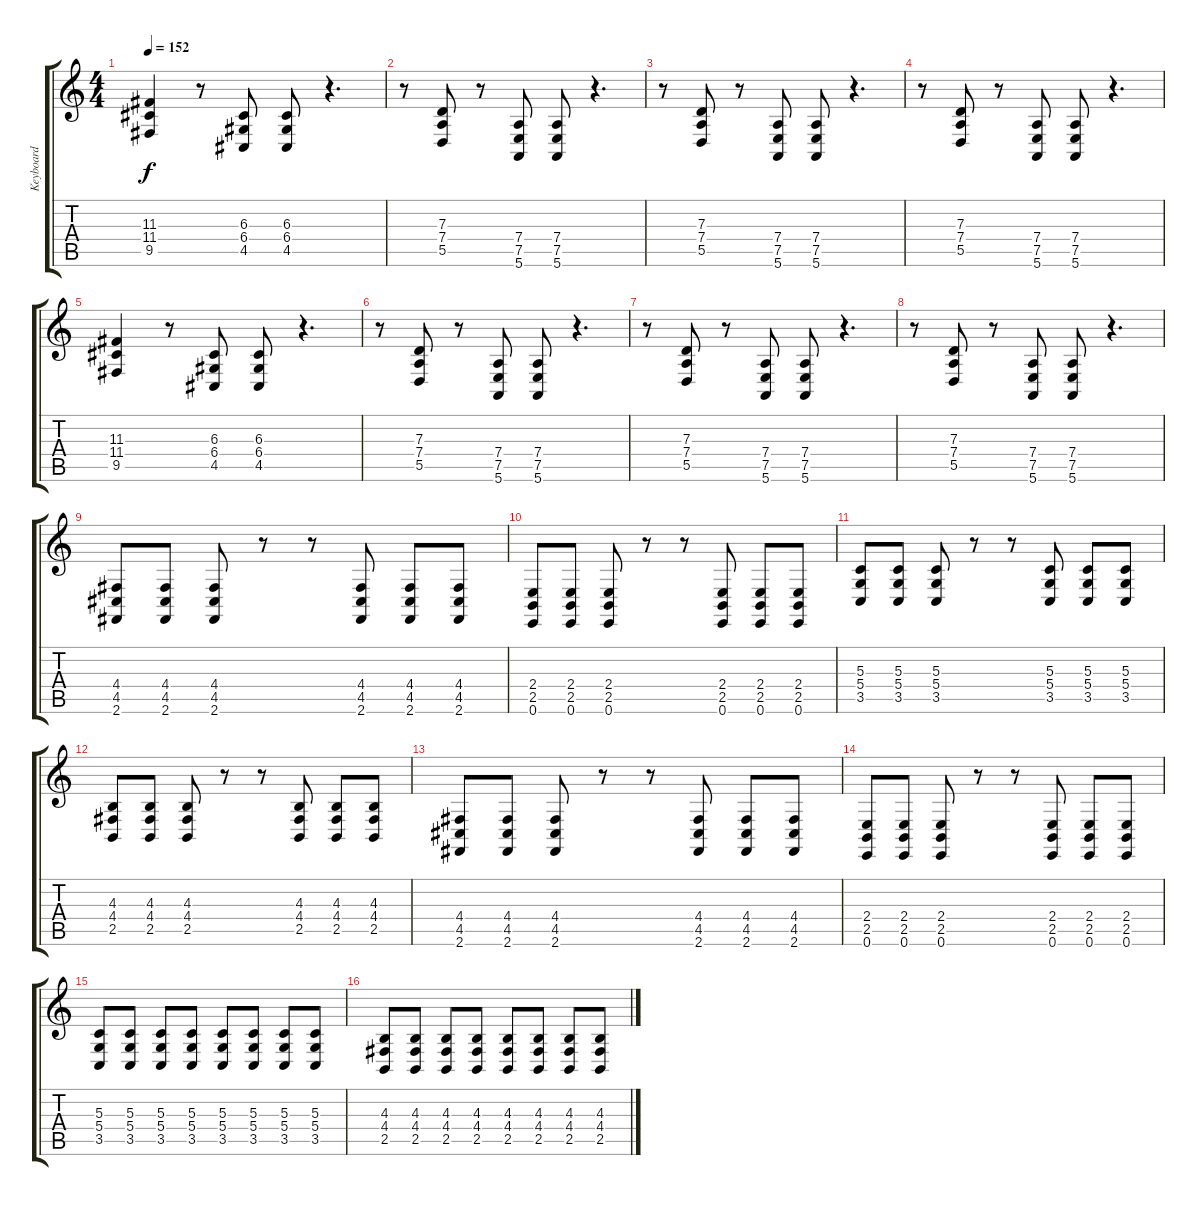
\track ("Keyboard" "Keyboard") {instrument electricgrandpiano}
\staff {score tabs}
\tuning (E4 B3 G3 D3 A2 E2) {hide}
\ts (4 4)
\tempo 152
\clef g2
\ks c
(11.3 11.4 9.5).4{dy f} r.8 (6.3 6.4 4.5).8 (6.3 6.4 4.5).8 r.4{d} |
r.8 (7.3 7.4 5.5).8 r.8 (7.4 7.5 5.6).8 (7.4 7.5 5.6).8 r.4{d} |
r.8 (7.3 7.4 5.5).8 r.8 (7.4 7.5 5.6).8 (7.4 7.5 5.6).8 r.4{d} |
r.8 (7.3 7.4 5.5).8 r.8 (7.4 7.5 5.6).8 (7.4 7.5 5.6).8 r.4{d} |
(11.3 11.4 9.5).4 r.8 (6.3 6.4 4.5).8 (6.3 6.4 4.5).8 r.4{d} |
r.8 (7.3 7.4 5.5).8 r.8 (7.4 7.5 5.6).8 (7.4 7.5 5.6).8 r.4{d} |
r.8 (7.3 7.4 5.5).8 r.8 (7.4 7.5 5.6).8 (7.4 7.5 5.6).8 r.4{d} |
r.8 (7.3 7.4 5.5).8 r.8 (7.4 7.5 5.6).8 (7.4 7.5 5.6).8 r.4{d} |
(4.4 4.5 2.6).8 (4.4 4.5 2.6).8 (4.4 4.5 2.6).8 r.8 r.8 (4.4 4.5 2.6).8 (4.4 4.5 2.6).8 (4.4 4.5 2.6).8 |
(2.4 2.5 0.6).8 (2.4 2.5 0.6).8 (2.4 2.5 0.6).8 r.8 r.8 (2.4 2.5 0.6).8 (2.4 2.5 0.6).8 (2.4 2.5 0.6).8 |
(5.3 5.4 3.5).8 (5.3 5.4 3.5).8 (5.3 5.4 3.5).8 r.8 r.8 (5.3 5.4 3.5).8 (5.3 5.4 3.5).8 (5.3 5.4 3.5).8 |
(4.3 4.4 2.5).8 (4.3 4.4 2.5).8 (4.3 4.4 2.5).8 r.8 r.8 (4.3 4.4 2.5).8 (4.3 4.4 2.5).8 (4.3 4.4 2.5).8 |
(4.4 4.5 2.6).8 (4.4 4.5 2.6).8 (4.4 4.5 2.6).8 r.8 r.8 (4.4 4.5 2.6).8 (4.4 4.5 2.6).8 (4.4 4.5 2.6).8 |
(2.4 2.5 0.6).8 (2.4 2.5 0.6).8 (2.4 2.5 0.6).8 r.8 r.8 (2.4 2.5 0.6).8 (2.4 2.5 0.6).8 (2.4 2.5 0.6).8 |
(5.3 5.4 3.5).8 (5.3 5.4 3.5).8 (5.3 5.4 3.5).8 (5.3 5.4 3.5).8 (5.3 5.4 3.5).8 (5.3 5.4 3.5).8 (5.3 5.4 3.5).8 (5.3 5.4 3.5).8 |
(4.3 4.4 2.5).8 (4.3 4.4 2.5).8 (4.3 4.4 2.5).8 (4.3 4.4 2.5).8 (4.3 4.4 2.5).8 (4.3 4.4 2.5).8 (4.3 4.4 2.5).8 (4.3 4.4 2.5).8
